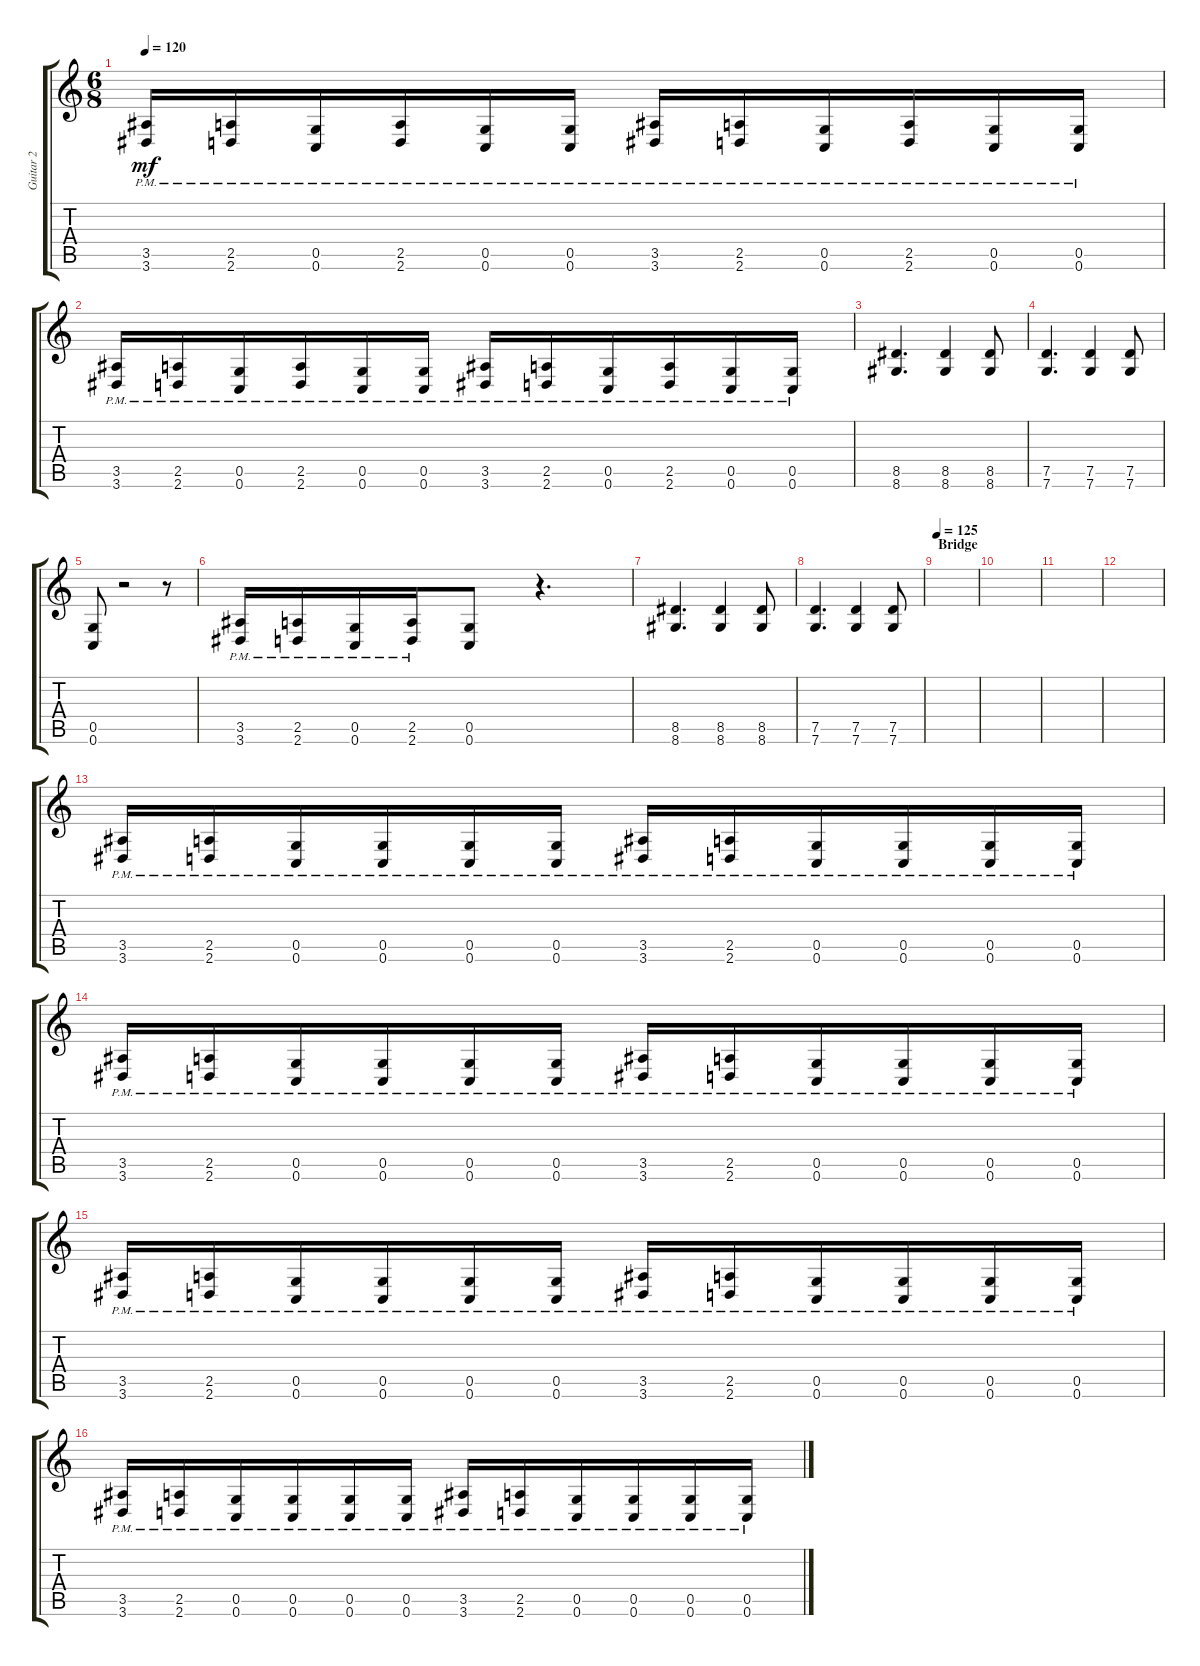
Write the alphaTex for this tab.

\track ("Guitar 2" "Guitar 2") {instrument distortionguitar}
\staff {score tabs}
\tuning (D4 A3 F3 C3 G2 C2) {hide}
\ts (6 8)
\tempo 120
\clef g2
\ks c
(3.5{pm} 3.6{pm}).16{dy mf} (2.5{pm} 2.6{pm}).16 (0.5{pm} 0.6{pm}).16 (2.5{pm} 2.6{pm}).16 (0.5{pm} 0.6{pm}).16 (0.5{pm} 0.6{pm}).16 (3.5{pm} 3.6{pm}).16 (2.5{pm} 2.6{pm}).16 (0.5{pm} 0.6{pm}).16 (2.5{pm} 2.6{pm}).16 (0.5{pm} 0.6{pm}).16 (0.5{pm} 0.6{pm}).16 |
(3.5{pm} 3.6{pm}).16 (2.5{pm} 2.6{pm}).16 (0.5{pm} 0.6{pm}).16 (2.5{pm} 2.6{pm}).16 (0.5{pm} 0.6{pm}).16 (0.5{pm} 0.6{pm}).16 (3.5{pm} 3.6{pm}).16 (2.5{pm} 2.6{pm}).16 (0.5{pm} 0.6{pm}).16 (2.5{pm} 2.6{pm}).16 (0.5{pm} 0.6{pm}).16 (0.5{pm} 0.6{pm}).16 |
(8.5 8.6).4{d} (8.5 8.6).4 (8.5 8.6).8 |
(7.5 7.6).4{d} (7.5 7.6).4 (7.5 7.6).8 |
(0.5 0.6).8 r.2 r.8 |
(3.5{pm} 3.6{pm}).16 (2.5{pm} 2.6{pm}).16 (0.5{pm} 0.6{pm}).16 (2.5{pm} 2.6{pm}).16 (0.5 0.6).8 r.4{d} |
(8.5 8.6).4{d} (8.5 8.6).4 (8.5 8.6).8 |
(7.5 7.6).4{d} (7.5 7.6).4 (7.5 7.6).8 |
\section ("" "Bridge")
\tempo 125
|
|
|
|
(3.5{pm} 3.6{pm}).16 (2.5{pm} 2.6{pm}).16 (0.5{pm} 0.6{pm}).16 (0.5{pm} 0.6{pm}).16 (0.5{pm} 0.6{pm}).16 (0.5{pm} 0.6{pm}).16 (3.5{pm} 3.6{pm}).16 (2.5{pm} 2.6{pm}).16 (0.5{pm} 0.6{pm}).16 (0.5{pm} 0.6{pm}).16 (0.5{pm} 0.6{pm}).16 (0.5{pm} 0.6{pm}).16 |
(3.5{pm} 3.6{pm}).16 (2.5{pm} 2.6{pm}).16 (0.5{pm} 0.6{pm}).16 (0.5{pm} 0.6{pm}).16 (0.5{pm} 0.6{pm}).16 (0.5{pm} 0.6{pm}).16 (3.5{pm} 3.6{pm}).16 (2.5{pm} 2.6{pm}).16 (0.5{pm} 0.6{pm}).16 (0.5{pm} 0.6{pm}).16 (0.5{pm} 0.6{pm}).16 (0.5{pm} 0.6{pm}).16 |
(3.5{pm} 3.6{pm}).16 (2.5{pm} 2.6{pm}).16 (0.5{pm} 0.6{pm}).16 (0.5{pm} 0.6{pm}).16 (0.5{pm} 0.6{pm}).16 (0.5{pm} 0.6{pm}).16 (3.5{pm} 3.6{pm}).16 (2.5{pm} 2.6{pm}).16 (0.5{pm} 0.6{pm}).16 (0.5{pm} 0.6{pm}).16 (0.5{pm} 0.6{pm}).16 (0.5{pm} 0.6{pm}).16 |
(3.5{pm} 3.6{pm}).16 (2.5{pm} 2.6{pm}).16 (0.5{pm} 0.6{pm}).16 (0.5{pm} 0.6{pm}).16 (0.5{pm} 0.6{pm}).16 (0.5{pm} 0.6{pm}).16 (3.5{pm} 3.6{pm}).16 (2.5{pm} 2.6{pm}).16 (0.5{pm} 0.6{pm}).16 (0.5{pm} 0.6{pm}).16 (0.5{pm} 0.6{pm}).16 (0.5{pm} 0.6{pm}).16
